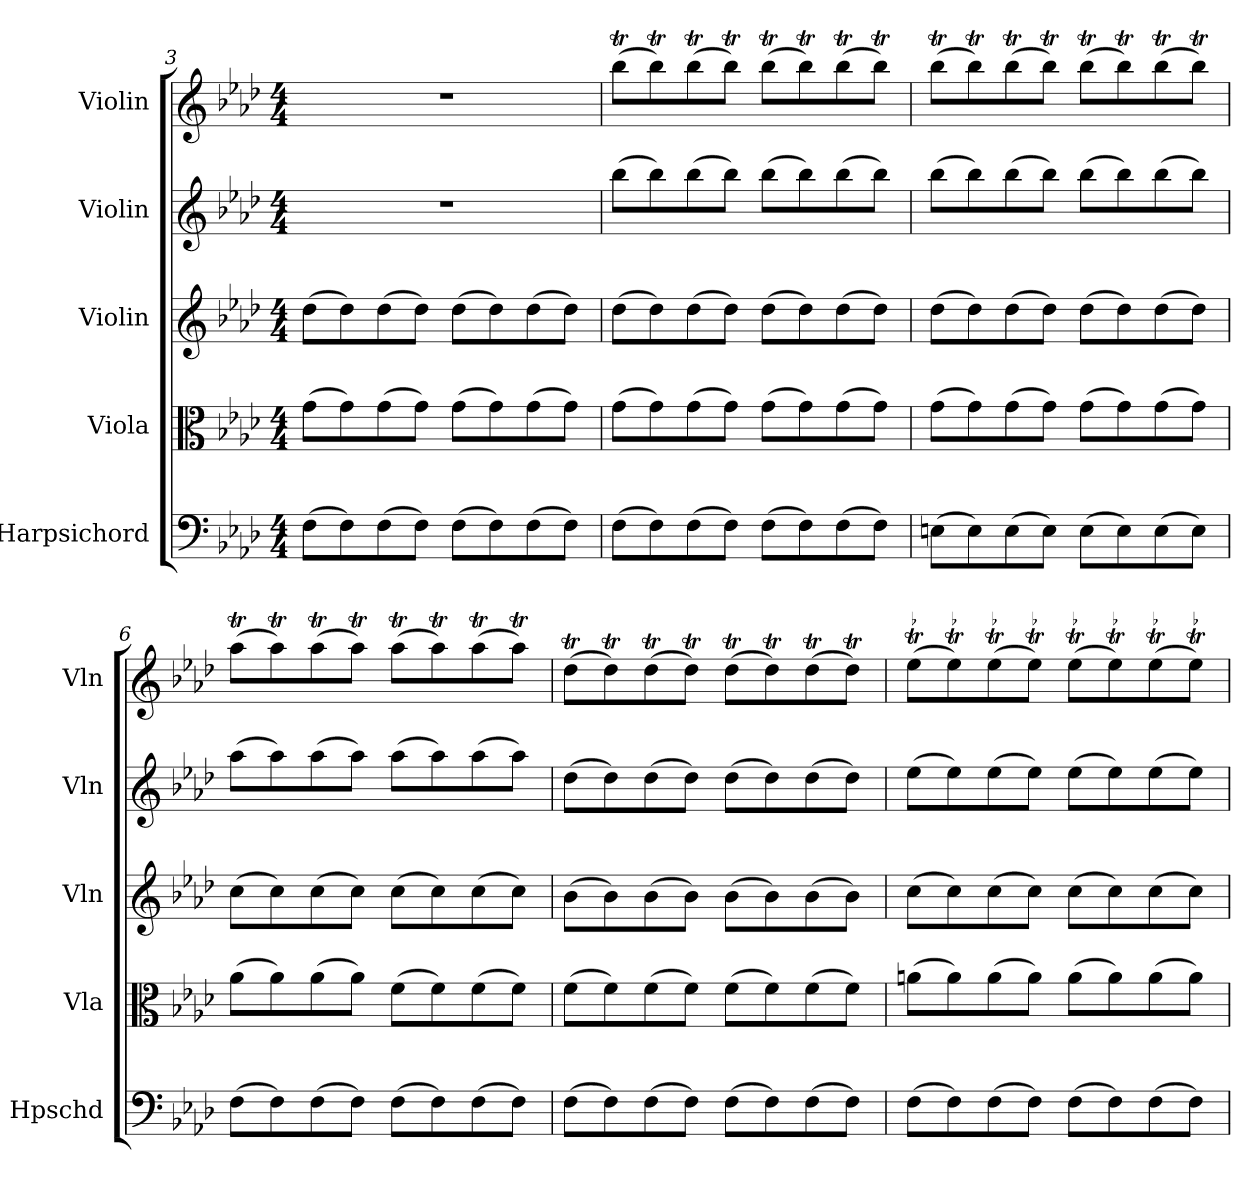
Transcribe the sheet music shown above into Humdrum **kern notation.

**kern	**kern	**kern	**kern	**kern
*part5	*part4	*part3	*part2	*part1
*staff5	*staff4	*staff3	*staff2	*staff1
*I"Harpsichord	*I"Viola	*I"Violin	*I"Violin	*I"Violin
*I'Hpschd	*I'Vla	*I'Vln	*I'Vln	*I'Vln
*clefF4	*clefC3	*clefG2	*clefG2	*clefG2
*k[b-e-a-d-]	*k[b-e-a-d-]	*k[b-e-a-d-]	*k[b-e-a-d-]	*k[b-e-a-d-]
*f:	*f:	*f:	*f:	*f:
*M4/4	*M4/4	*M4/4	*M4/4	*M4/4
=3	=3	=3	=3	=3
(8F\L	(8g\L	(8dd-\L	1r	1r
8F\)	8g\)	8dd-\)	.	.
(8F\	(8g\	(8dd-\	.	.
8F\J)	8g\J)	8dd-\J)	.	.
(8F\L	(8g\L	(8dd-\L	.	.
8F\)	8g\)	8dd-\)	.	.
(8F\	(8g\	(8dd-\	.	.
8F\J)	8g\J)	8dd-\J)	.	.
=4	=4	=4	=4	=4
(8F\L	(8g\L	(8dd-\L	(8bb-\L	(8bb-T\L
8F\)	8g\)	8dd-\)	8bb-\)	8bb-T\)
(8F\	(8g\	(8dd-\	(8bb-\	(8bb-T\
8F\J)	8g\J)	8dd-\J)	8bb-\J)	8bb-T\J)
(8F\L	(8g\L	(8dd-\L	(8bb-\L	(8bb-T\L
8F\)	8g\)	8dd-\)	8bb-\)	8bb-T\)
(8F\	(8g\	(8dd-\	(8bb-\	(8bb-T\
8F\J)	8g\J)	8dd-\J)	8bb-\J)	8bb-T\J)
=5	=5	=5	=5	=5
(8En\L	(8g\L	(8dd-\L	(8bb-\L	(8bb-T\L
8E\)	8g\)	8dd-\)	8bb-\)	8bb-T\)
(8E\	(8g\	(8dd-\	(8bb-\	(8bb-T\
8E\J)	8g\J)	8dd-\J)	8bb-\J)	8bb-T\J)
(8E\L	(8g\L	(8dd-\L	(8bb-\L	(8bb-T\L
8E\)	8g\)	8dd-\)	8bb-\)	8bb-T\)
(8E\	(8g\	(8dd-\	(8bb-\	(8bb-T\
8E\J)	8g\J)	8dd-\J)	8bb-\J)	8bb-T\J)
=6	=6	=6	=6	=6
(8F\L	(8a-\L	(8cc\L	(8aa-\L	(8aa-T\L
8F\)	8a-\)	8cc\)	8aa-\)	8aa-T\)
(8F\	(8a-\	(8cc\	(8aa-\	(8aa-T\
8F\J)	8a-\J)	8cc\J)	8aa-\J)	8aa-T\J)
(8F\L	(8f\L	(8cc\L	(8aa-\L	(8aa-T\L
8F\)	8f\)	8cc\)	8aa-\)	8aa-T\)
(8F\	(8f\	(8cc\	(8aa-\	(8aa-T\
8F\J)	8f\J)	8cc\J)	8aa-\J)	8aa-T\J)
=7	=7	=7	=7	=7
(8F\L	(8f\L	(8b-\L	(8dd-\L	(8dd-T\L
8F\)	8f\)	8b-\)	8dd-\)	8dd-T\)
(8F\	(8f\	(8b-\	(8dd-\	(8dd-T\
8F\J)	8f\J)	8b-\J)	8dd-\J)	8dd-T\J)
(8F\L	(8f\L	(8b-\L	(8dd-\L	(8dd-T\L
8F\)	8f\)	8b-\)	8dd-\)	8dd-T\)
(8F\	(8f\	(8b-\	(8dd-\	(8dd-T\
8F\J)	8f\J)	8b-\J)	8dd-\J)	8dd-T\J)
=8	=8	=8	=8	=8
!	!	!	!	!LO:TR:acc=-
(8F\L	(8an\L	(8cc\L	(8ee-\L	(8ee-t\L
!	!	!	!	!LO:TR:acc=-
8F\)	8a\)	8cc\)	8ee-\)	8ee-t\)
!	!	!	!	!LO:TR:acc=-
(8F\	(8a\	(8cc\	(8ee-\	(8ee-t\
!	!	!	!	!LO:TR:acc=-
8F\J)	8a\J)	8cc\J)	8ee-\J)	8ee-t\J)
!	!	!	!	!LO:TR:acc=-
(8F\L	(8a\L	(8cc\L	(8ee-\L	(8ee-t\L
!	!	!	!	!LO:TR:acc=-
8F\)	8a\)	8cc\)	8ee-\)	8ee-t\)
!	!	!	!	!LO:TR:acc=-
(8F\	(8a\	(8cc\	(8ee-\	(8ee-t\
!	!	!	!	!LO:TR:acc=-
8F\J)	8a\J)	8cc\J)	8ee-\J)	8ee-t\J)
=	=	=	=	=
*-	*-	*-	*-	*-
